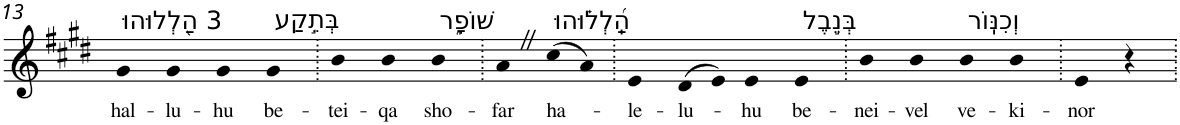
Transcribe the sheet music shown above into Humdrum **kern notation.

**kern	**text
*part1	*part1
*staff1	*staff1
*I"Piano	*
*I'Pno	*
!!LO:PB:g=z
*clefG2	*
*k[f#c#g#d#]	*
*E:	*
=13	=13
!LO:TX:a:t=3 הַ֭לְלוּהוּ	!
!	!LO:LY:b
4g#	hal-
!	!LO:LY:b
4g#	-lu-
!	!LO:LY:b
4g#	-hu
!LO:TX:a:t=בְּתֵ֣קַע	!
!	!LO:LY:b
4g#	be-
=14.	=14.
!	!LO:LY:b
4b	-tei-
!	!LO:LY:b
4b	-qa
!LO:TX:a:t=שׁוֹפָ֑ר	!
!	!LO:LY:b
4b	sho-
=15.	=15.
!	!LO:LY:b
4aZ	-far
!LO:TX:a:t=הַֽ֝לְל֗וּהוּ	!
!	!LO:LY:b
(>8cc#	ha-
8a)	.
=16.	=16.
!	!LO:LY:b
4e	-le-
!	!LO:LY:b
(>8d#	-lu-
8e)	.
!	!LO:LY:b
4e	-hu
!LO:TX:a:t=בְּנֵ֣בֶל	!
!	!LO:LY:b
4e	be-
=17.	=17.
!	!LO:LY:b
4b	-nei-
!	!LO:LY:b
4b	-vel
!LO:TX:a:t=וְכִנּֽוֹר	!
!	!LO:LY:b
4b	ve-
!	!LO:LY:b
4b	-ki-
=18.	=18.
!	!LO:LY:b
4e	-nor
4r	.
=.	=.
*-	*-
